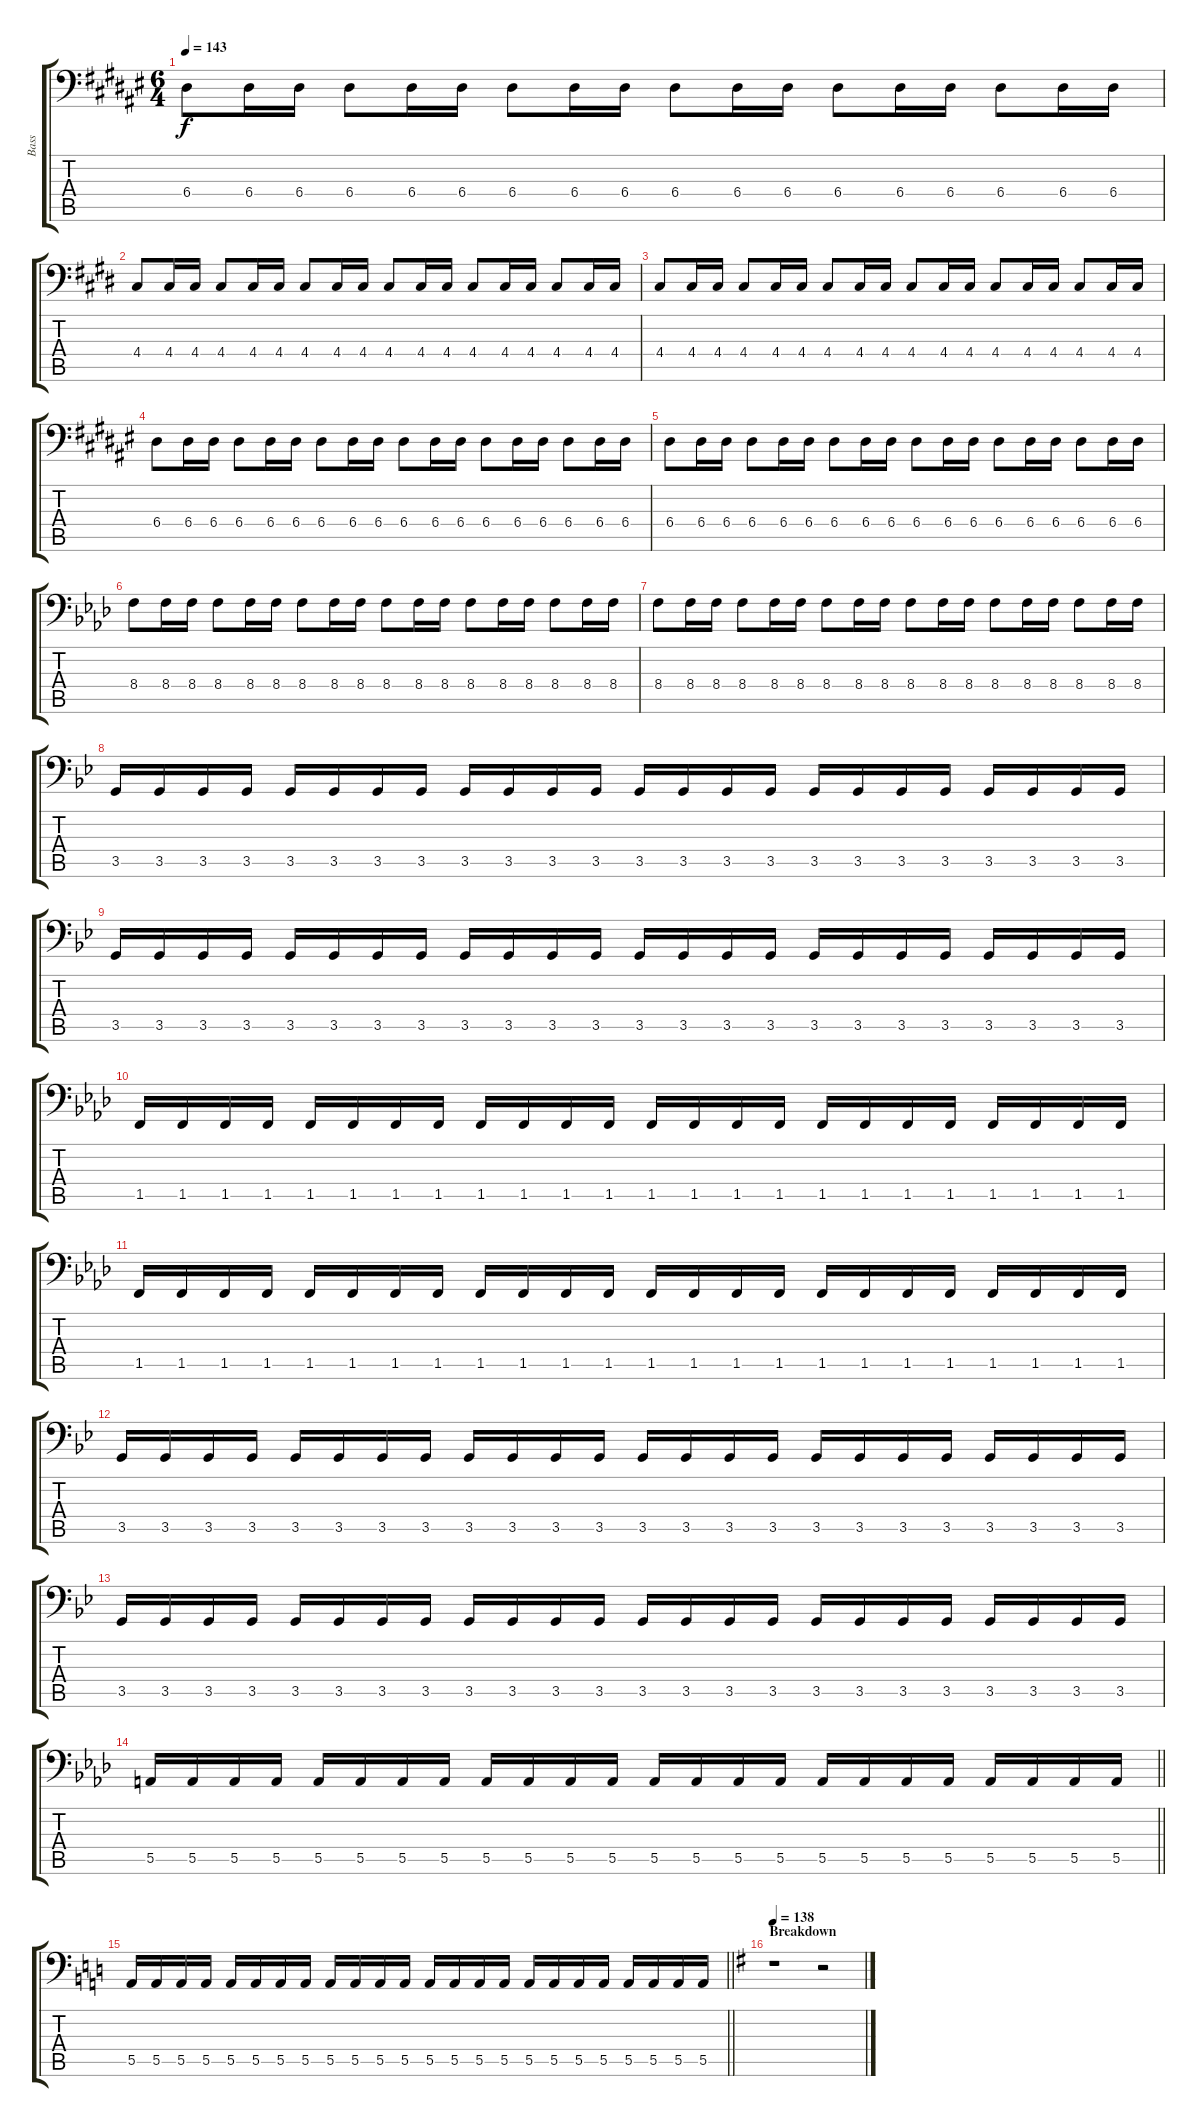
\track ("Bass" "Bass") {instrument electricbassfinger}
\staff {score tabs}
\tuning (B2 G2 D2 A1 E1 B0) {hide}
\ts (6 4)
\tempo 143
\clef f4
\ks f#
6.4.8{dy f} 6.4.16 6.4.16 6.4.8 6.4.16 6.4.16 6.4.8 6.4.16 6.4.16 6.4.8 6.4.16 6.4.16 6.4.8 6.4.16 6.4.16 6.4.8 6.4.16 6.4.16 |
\ks e
4.4.8 4.4.16 4.4.16 4.4.8 4.4.16 4.4.16 4.4.8 4.4.16 4.4.16 4.4.8 4.4.16 4.4.16 4.4.8 4.4.16 4.4.16 4.4.8 4.4.16 4.4.16 |
4.4.8 4.4.16 4.4.16 4.4.8 4.4.16 4.4.16 4.4.8 4.4.16 4.4.16 4.4.8 4.4.16 4.4.16 4.4.8 4.4.16 4.4.16 4.4.8 4.4.16 4.4.16 |
\ks f#
6.4.8 6.4.16 6.4.16 6.4.8 6.4.16 6.4.16 6.4.8 6.4.16 6.4.16 6.4.8 6.4.16 6.4.16 6.4.8 6.4.16 6.4.16 6.4.8 6.4.16 6.4.16 |
6.4.8 6.4.16 6.4.16 6.4.8 6.4.16 6.4.16 6.4.8 6.4.16 6.4.16 6.4.8 6.4.16 6.4.16 6.4.8 6.4.16 6.4.16 6.4.8 6.4.16 6.4.16 |
\ks ab
8.4.8 8.4.16 8.4.16 8.4.8 8.4.16 8.4.16 8.4.8 8.4.16 8.4.16 8.4.8 8.4.16 8.4.16 8.4.8 8.4.16 8.4.16 8.4.8 8.4.16 8.4.16 |
8.4.8 8.4.16 8.4.16 8.4.8 8.4.16 8.4.16 8.4.8 8.4.16 8.4.16 8.4.8 8.4.16 8.4.16 8.4.8 8.4.16 8.4.16 8.4.8 8.4.16 8.4.16 |
\ks bb
3.5.16 3.5.16 3.5.16 3.5.16 3.5.16 3.5.16 3.5.16 3.5.16 3.5.16 3.5.16 3.5.16 3.5.16 3.5.16 3.5.16 3.5.16 3.5.16 3.5.16 3.5.16 3.5.16 3.5.16 3.5.16 3.5.16 3.5.16 3.5.16 |
3.5.16 3.5.16 3.5.16 3.5.16 3.5.16 3.5.16 3.5.16 3.5.16 3.5.16 3.5.16 3.5.16 3.5.16 3.5.16 3.5.16 3.5.16 3.5.16 3.5.16 3.5.16 3.5.16 3.5.16 3.5.16 3.5.16 3.5.16 3.5.16 |
\ks ab
1.5.16 1.5.16 1.5.16 1.5.16 1.5.16 1.5.16 1.5.16 1.5.16 1.5.16 1.5.16 1.5.16 1.5.16 1.5.16 1.5.16 1.5.16 1.5.16 1.5.16 1.5.16 1.5.16 1.5.16 1.5.16 1.5.16 1.5.16 1.5.16 |
1.5.16 1.5.16 1.5.16 1.5.16 1.5.16 1.5.16 1.5.16 1.5.16 1.5.16 1.5.16 1.5.16 1.5.16 1.5.16 1.5.16 1.5.16 1.5.16 1.5.16 1.5.16 1.5.16 1.5.16 1.5.16 1.5.16 1.5.16 1.5.16 |
\ks bb
3.5.16 3.5.16 3.5.16 3.5.16 3.5.16 3.5.16 3.5.16 3.5.16 3.5.16 3.5.16 3.5.16 3.5.16 3.5.16 3.5.16 3.5.16 3.5.16 3.5.16 3.5.16 3.5.16 3.5.16 3.5.16 3.5.16 3.5.16 3.5.16 |
3.5.16 3.5.16 3.5.16 3.5.16 3.5.16 3.5.16 3.5.16 3.5.16 3.5.16 3.5.16 3.5.16 3.5.16 3.5.16 3.5.16 3.5.16 3.5.16 3.5.16 3.5.16 3.5.16 3.5.16 3.5.16 3.5.16 3.5.16 3.5.16 |
\barLineRight lightlight
\ks ab
5.5.16 5.5.16 5.5.16 5.5.16 5.5.16 5.5.16 5.5.16 5.5.16 5.5.16 5.5.16 5.5.16 5.5.16 5.5.16 5.5.16 5.5.16 5.5.16 5.5.16 5.5.16 5.5.16 5.5.16 5.5.16 5.5.16 5.5.16 5.5.16 |
\barLineRight lightlight
\ks c
5.5.16 5.5.16 5.5.16 5.5.16 5.5.16 5.5.16 5.5.16 5.5.16 5.5.16 5.5.16 5.5.16 5.5.16 5.5.16 5.5.16 5.5.16 5.5.16 5.5.16 5.5.16 5.5.16 5.5.16 5.5.16 5.5.16 5.5.16 5.5.16 |
\section ("" "Breakdown")
\tempo 138
\ks g
r.1 r.2
